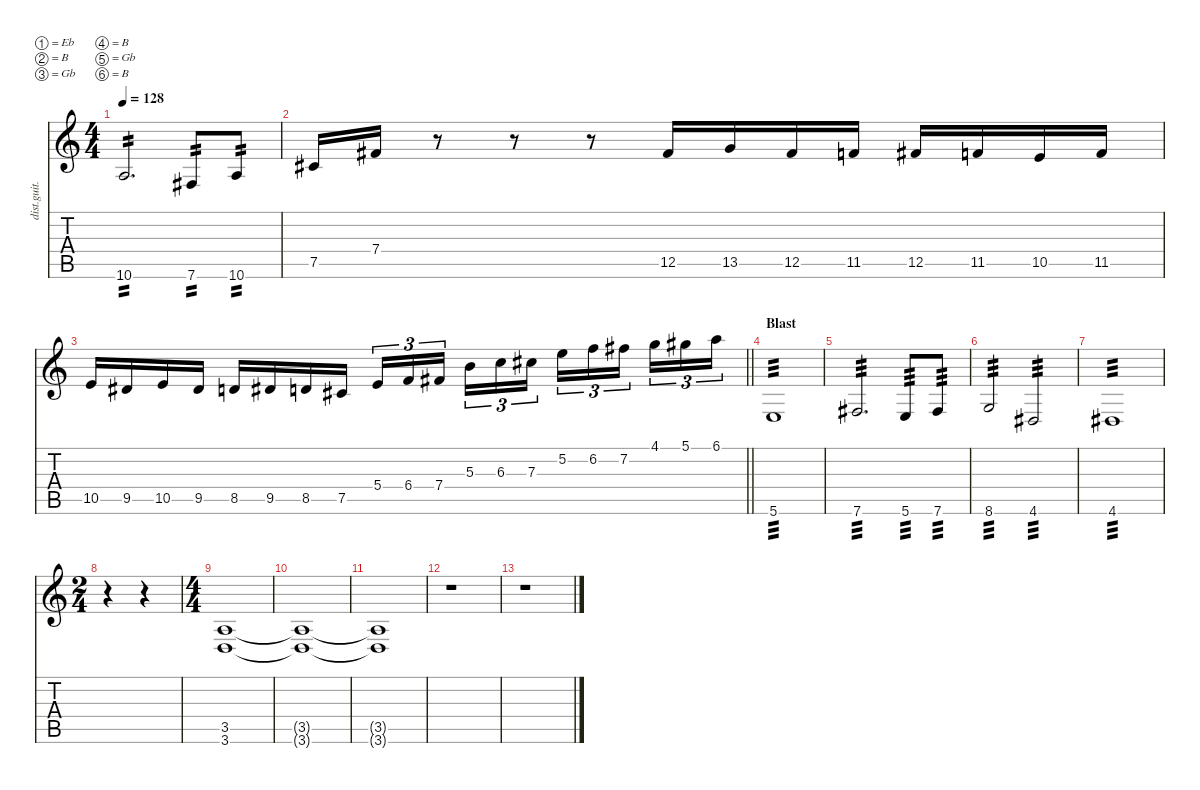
\defaultSystemsLayout 4
\hideDynamics
\bracketExtendMode nobrackets
\otherSystemsTrackNameOrientation horizontal
\track ("Devin Townsend" "dist.guit.") {instrument distortionguitar}
\staff {score tabs}
\tuning (Eb4 B3 Gb3 B2 Gb2 B1)
\ts (4 4)
\tempo 128
\clef g2
\ks c
10.6.2{d tp 2 dy f beam Up} 7.6{acc #}.8{tp 2 beam Up} 10.6.8{tp 2 beam Up} |
7.5{acc #}.16{beam Up} 7.4{acc #}.16{beam Up} r.8{beam Up} r.8{beam Up} r.8{beam Up} 12.5{acc #}.16{beam Up} 13.5.16{beam Up} 12.5{acc #}.16{beam Up} 11.5.16{beam Up} 12.5{acc #}.16{beam Up} 11.5.16{beam Up} 10.5.16{beam Up} 11.5.16{beam Up} |
\barLineRight lightlight
10.5.16{beam Up} 9.5{acc #}.16{beam Up} 10.5.16{beam Up} 9.5{acc #}.16{beam Up} 8.5.16{beam Up} 9.5{acc #}.16{beam Up} 8.5.16{beam Up} 7.5{acc #}.16{beam Up} 5.4.16{tu (3 2) beam Up} 6.4.16{tu (3 2) beam Up} 7.4{acc #}.16{tu (3 2) beam Up} 5.3.16{tu (3 2) beam Down} 6.3.16{tu (3 2) beam Down} 7.3{acc #}.16{tu (3 2) beam Down} 5.2.16{tu (3 2) beam Down} 6.2.16{tu (3 2) beam Down} 7.2{acc #}.16{tu (3 2) beam Down} 4.1.16{tu (3 2) beam Down} 5.1{acc #}.16{tu (3 2) beam Down} 6.1.16{tu (3 2) beam Down} |
\section ("" "Blast")
5.6.1{tp 3 beam Up} |
7.6{acc #}.2{d tp 3 beam Up} 5.6.8{tp 3 beam Up} 7.6{acc #}.8{tp 3 beam Up} |
8.6.2{tp 3 beam Up} 4.6{acc #}.2{tp 3 beam Up} |
4.6{acc #}.1{tp 3 beam Up} |
\ts (2 4)
r.4{beam Down} r.4{beam Down} |
\ts (4 4)
(3.5 3.6).1{beam Up} |
(3.5{t} 3.6{t}).1{beam Up} |
(3.5{t} 3.6{t}).1{beam Up} |
r.1{beam Down} |
r.1{beam Down}
